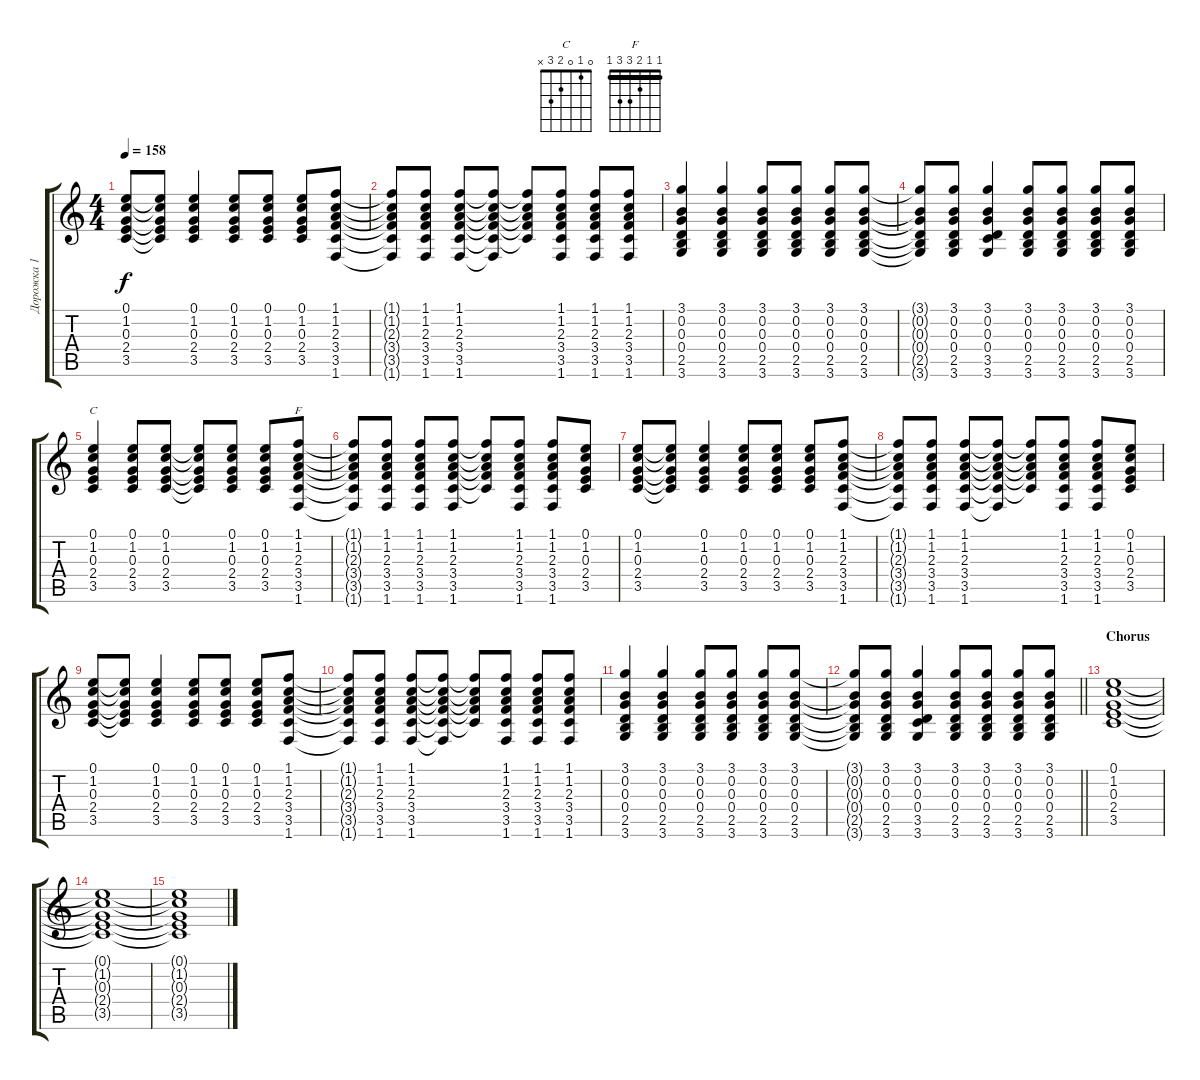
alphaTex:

\track ("Дорожка 1" "Дорожка 1") {instrument distortionguitar}
\staff {score tabs}
\tuning (E4 B3 G3 D3 A2 E2) {hide}
\chord ("C" 0 1 0 2 3 x)
\chord ("F" 1 1 2 3 3 1) {barre 1}
\ts (4 4)
\tempo 158
\clef g2
\ks c
(0.1 1.2 0.3 2.4 3.5).8{dy f} (0.1{t} 1.2{t} 0.3{t} 2.4{t} 3.5{t}).8 (0.1 1.2 0.3 2.4 3.5).4 (0.1 1.2 0.3 2.4 3.5).8 (0.1 1.2 0.3 2.4 3.5).8 (0.1 1.2 0.3 2.4 3.5).8 (1.1 1.2 2.3 3.4 3.5 1.6).8 |
(1.1{t} 1.2{t} 2.3{t} 3.4{t} 3.5{t} 1.6{t}).8 (1.1 1.2 2.3 3.4 3.5 1.6).8 (1.1 1.2 2.3 3.4 3.5 1.6).8 (1.1{t} 1.2{t} 2.3{t} 3.4{t} 3.5{t} 1.6{t}).8 (1.1{t} 1.2{t} 2.3{t} 3.4{t} 3.5{t}).8 (1.1 1.2 2.3 3.4 3.5 1.6).8 (1.1 1.2 2.3 3.4 3.5 1.6).8 (1.1 1.2 2.3 3.4 3.5 1.6).8 |
(3.1 0.2 0.3 0.4 2.5 3.6).4 (3.1 0.2 0.3 0.4 2.5 3.6).4 (3.1 0.2 0.3 0.4 2.5 3.6).8 (3.1 0.2 0.3 0.4 2.5 3.6).8 (3.1 0.2 0.3 0.4 2.5 3.6).8 (3.1 0.2 0.3 0.4 2.5 3.6).8 |
(3.1{t} 0.2{t} 0.3{t} 0.4{t} 2.5{t} 3.6{t}).8 (3.1 0.2 0.3 0.4 2.5 3.6).8 (3.1 0.2 0.3 0.4 3.5 3.6).4 (3.1 0.2 0.3 0.4 2.5 3.6).8 (3.1 0.2 0.3 0.4 2.5 3.6).8 (3.1 0.2 0.3 0.4 2.5 3.6).8 (3.1 0.2 0.3 0.4 2.5 3.6).8 |
(0.1 1.2 0.3 2.4 3.5).4{ch "C"} (0.1 1.2 0.3 2.4 3.5).8 (0.1 1.2 0.3 2.4 3.5).8 (0.1{t} 1.2{t} 0.3{t} 2.4{t} 3.5{t}).8 (0.1 1.2 0.3 2.4 3.5).8 (0.1 1.2 0.3 2.4 3.5).8 (1.1 1.2 2.3 3.4 3.5 1.6).8{ch "F"} |
(1.1{t} 1.2{t} 2.3{t} 3.4{t} 3.5{t} 1.6{t}).8 (1.1 1.2 2.3 3.4 3.5 1.6).8 (1.1 1.2 2.3 3.4 3.5 1.6).8 (1.1 1.2 2.3 3.4 3.5 1.6).8 (1.1{t} 1.2{t} 2.3{t} 3.4{t} 3.5{t}).8 (1.1 1.2 2.3 3.4 3.5 1.6).8 (1.1 1.2 2.3 3.4 3.5 1.6).8 (0.1 1.2 0.3 2.4 3.5).8 |
(0.1 1.2 0.3 2.4 3.5).8 (0.1{t} 1.2{t} 0.3{t} 2.4{t} 3.5{t}).8 (0.1 1.2 0.3 2.4 3.5).4 (0.1 1.2 0.3 2.4 3.5).8 (0.1 1.2 0.3 2.4 3.5).8 (0.1 1.2 0.3 2.4 3.5).8 (1.1 1.2 2.3 3.4 3.5 1.6).8 |
(1.1{t} 1.2{t} 2.3{t} 3.4{t} 3.5{t} 1.6{t}).8 (1.1 1.2 2.3 3.4 3.5 1.6).8 (1.1 1.2 2.3 3.4 3.5 1.6).8 (1.1{t} 1.2{t} 2.3{t} 3.4{t} 3.5{t} 1.6{t}).8 (1.1{t} 1.2{t} 2.3{t} 3.4{t} 3.5{t}).8 (1.1 1.2 2.3 3.4 3.5 1.6).8 (1.1 1.2 2.3 3.4 3.5 1.6).8 (0.1 1.2 0.3 2.4 3.5).8 |
(0.1 1.2 0.3 2.4 3.5).8 (0.1{t} 1.2{t} 0.3{t} 2.4{t} 3.5{t}).8 (0.1 1.2 0.3 2.4 3.5).4 (0.1 1.2 0.3 2.4 3.5).8 (0.1 1.2 0.3 2.4 3.5).8 (0.1 1.2 0.3 2.4 3.5).8 (1.1 1.2 2.3 3.4 3.5 1.6).8 |
(1.1{t} 1.2{t} 2.3{t} 3.4{t} 3.5{t} 1.6{t}).8 (1.1 1.2 2.3 3.4 3.5 1.6).8 (1.1 1.2 2.3 3.4 3.5 1.6).8 (1.1{t} 1.2{t} 2.3{t} 3.4{t} 3.5{t} 1.6{t}).8 (1.1{t} 1.2{t} 2.3{t} 3.4{t} 3.5{t}).8 (1.1 1.2 2.3 3.4 3.5 1.6).8 (1.1 1.2 2.3 3.4 3.5 1.6).8 (1.1 1.2 2.3 3.4 3.5 1.6).8 |
(3.1 0.2 0.3 0.4 2.5 3.6).4 (3.1 0.2 0.3 0.4 2.5 3.6).4 (3.1 0.2 0.3 0.4 2.5 3.6).8 (3.1 0.2 0.3 0.4 2.5 3.6).8 (3.1 0.2 0.3 0.4 2.5 3.6).8 (3.1 0.2 0.3 0.4 2.5 3.6).8 |
\barLineRight lightlight
(3.1{t} 0.2{t} 0.3{t} 0.4{t} 2.5{t} 3.6{t}).8 (3.1 0.2 0.3 0.4 2.5 3.6).8 (3.1 0.2 0.3 0.4 3.5 3.6).4 (3.1 0.2 0.3 0.4 2.5 3.6).8 (3.1 0.2 0.3 0.4 2.5 3.6).8 (3.1 0.2 0.3 0.4 2.5 3.6).8 (3.1 0.2 0.3 0.4 2.5 3.6).8 |
\section ("" "Chorus")
(0.1 1.2 0.3 2.4 3.5).1 |
(0.1{t} 1.2{t} 0.3{t} 2.4{t} 3.5{t}).1{volume 0} |
(0.1{t} 1.2{t} 0.3{t} 2.4{t} 3.5{t}).1
